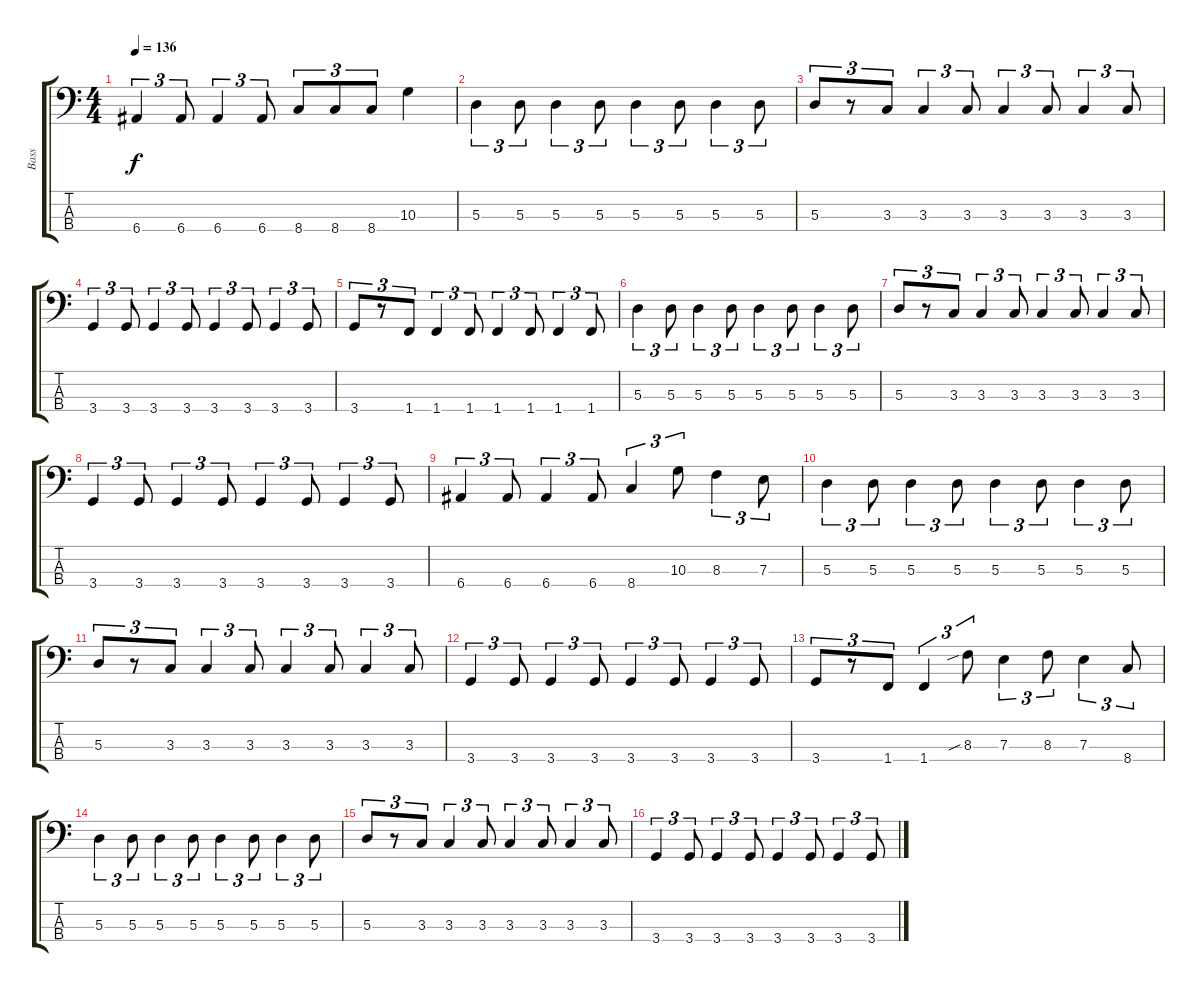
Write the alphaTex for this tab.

\track ("Bass" "Bass") {instrument electricbasspick}
\staff {score tabs}
\tuning (G2 D2 A1 E1) {hide}
\ts (4 4)
\tempo 136
\clef f4
\ks c
6.4.4{tu (3 2) dy f} 6.4.8{tu (3 2)} 6.4.4{tu (3 2)} 6.4.8{tu (3 2)} 8.4.8{tu (3 2)} 8.4.8{tu (3 2)} 8.4.8{tu (3 2)} 10.3.4 |
5.3.4{tu (3 2)} 5.3.8{tu (3 2)} 5.3.4{tu (3 2)} 5.3.8{tu (3 2)} 5.3.4{tu (3 2)} 5.3.8{tu (3 2)} 5.3.4{tu (3 2)} 5.3.8{tu (3 2)} |
5.3.8{tu (3 2)} r.8{tu (3 2)} 3.3.8{tu (3 2)} 3.3.4{tu (3 2)} 3.3.8{tu (3 2)} 3.3.4{tu (3 2)} 3.3.8{tu (3 2)} 3.3.4{tu (3 2)} 3.3.8{tu (3 2)} |
3.4.4{tu (3 2)} 3.4.8{tu (3 2)} 3.4.4{tu (3 2)} 3.4.8{tu (3 2)} 3.4.4{tu (3 2)} 3.4.8{tu (3 2)} 3.4.4{tu (3 2)} 3.4.8{tu (3 2)} |
3.4.8{tu (3 2)} r.8{tu (3 2)} 1.4.8{tu (3 2)} 1.4.4{tu (3 2)} 1.4.8{tu (3 2)} 1.4.4{tu (3 2)} 1.4.8{tu (3 2)} 1.4.4{tu (3 2)} 1.4.8{tu (3 2)} |
5.3.4{tu (3 2)} 5.3.8{tu (3 2)} 5.3.4{tu (3 2)} 5.3.8{tu (3 2)} 5.3.4{tu (3 2)} 5.3.8{tu (3 2)} 5.3.4{tu (3 2)} 5.3.8{tu (3 2)} |
5.3.8{tu (3 2)} r.8{tu (3 2)} 3.3.8{tu (3 2)} 3.3.4{tu (3 2)} 3.3.8{tu (3 2)} 3.3.4{tu (3 2)} 3.3.8{tu (3 2)} 3.3.4{tu (3 2)} 3.3.8{tu (3 2)} |
3.4.4{tu (3 2)} 3.4.8{tu (3 2)} 3.4.4{tu (3 2)} 3.4.8{tu (3 2)} 3.4.4{tu (3 2)} 3.4.8{tu (3 2)} 3.4.4{tu (3 2)} 3.4.8{tu (3 2)} |
6.4.4{tu (3 2)} 6.4.8{tu (3 2)} 6.4.4{tu (3 2)} 6.4.8{tu (3 2)} 8.4.4{tu (3 2)} 10.3.8{tu (3 2)} 8.3.4{tu (3 2)} 7.3.8{tu (3 2)} |
5.3.4{tu (3 2)} 5.3.8{tu (3 2)} 5.3.4{tu (3 2)} 5.3.8{tu (3 2)} 5.3.4{tu (3 2)} 5.3.8{tu (3 2)} 5.3.4{tu (3 2)} 5.3.8{tu (3 2)} |
5.3.8{tu (3 2)} r.8{tu (3 2)} 3.3.8{tu (3 2)} 3.3.4{tu (3 2)} 3.3.8{tu (3 2)} 3.3.4{tu (3 2)} 3.3.8{tu (3 2)} 3.3.4{tu (3 2)} 3.3.8{tu (3 2)} |
3.4.4{tu (3 2)} 3.4.8{tu (3 2)} 3.4.4{tu (3 2)} 3.4.8{tu (3 2)} 3.4.4{tu (3 2)} 3.4.8{tu (3 2)} 3.4.4{tu (3 2)} 3.4.8{tu (3 2)} |
3.4.8{tu (3 2)} r.8{tu (3 2)} 1.4.8{tu (3 2)} 1.4.4{tu (3 2)} 8.3{sib}.8{tu (3 2)} 7.3.4{tu (3 2)} 8.3.8{tu (3 2)} 7.3.4{tu (3 2)} 8.4.8{tu (3 2)} |
5.3.4{tu (3 2)} 5.3.8{tu (3 2)} 5.3.4{tu (3 2)} 5.3.8{tu (3 2)} 5.3.4{tu (3 2)} 5.3.8{tu (3 2)} 5.3.4{tu (3 2)} 5.3.8{tu (3 2)} |
5.3.8{tu (3 2)} r.8{tu (3 2)} 3.3.8{tu (3 2)} 3.3.4{tu (3 2)} 3.3.8{tu (3 2)} 3.3.4{tu (3 2)} 3.3.8{tu (3 2)} 3.3.4{tu (3 2)} 3.3.8{tu (3 2)} |
3.4.4{tu (3 2)} 3.4.8{tu (3 2)} 3.4.4{tu (3 2)} 3.4.8{tu (3 2)} 3.4.4{tu (3 2)} 3.4.8{tu (3 2)} 3.4.4{tu (3 2)} 3.4.8{tu (3 2)}
